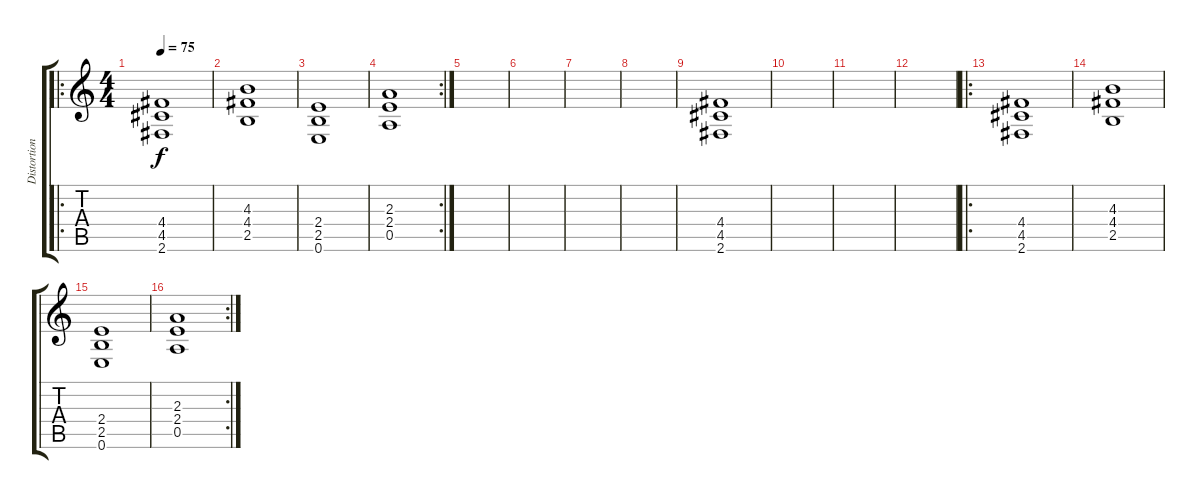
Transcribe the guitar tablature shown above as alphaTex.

\track ("Distortion" "Distortion") {instrument distortionguitar}
\staff {score tabs}
\tuning (E4 B3 G3 D3 A2 E2) {hide}
\ro
\ts (4 4)
\tempo 75
\clef g2
\ks c
(4.4 4.5 2.6).1{dy f} |
(4.3 4.4 2.5).1 |
(2.4 2.5 0.6).1 |
\rc 2
(2.3 2.4 0.5).1 |
|
|
|
|
(4.4 4.5 2.6).1 |
|
|
|
\ro
(4.4 4.5 2.6).1 |
(4.3 4.4 2.5).1 |
(2.4 2.5 0.6).1 |
\rc 2
(2.3 2.4 0.5).1
